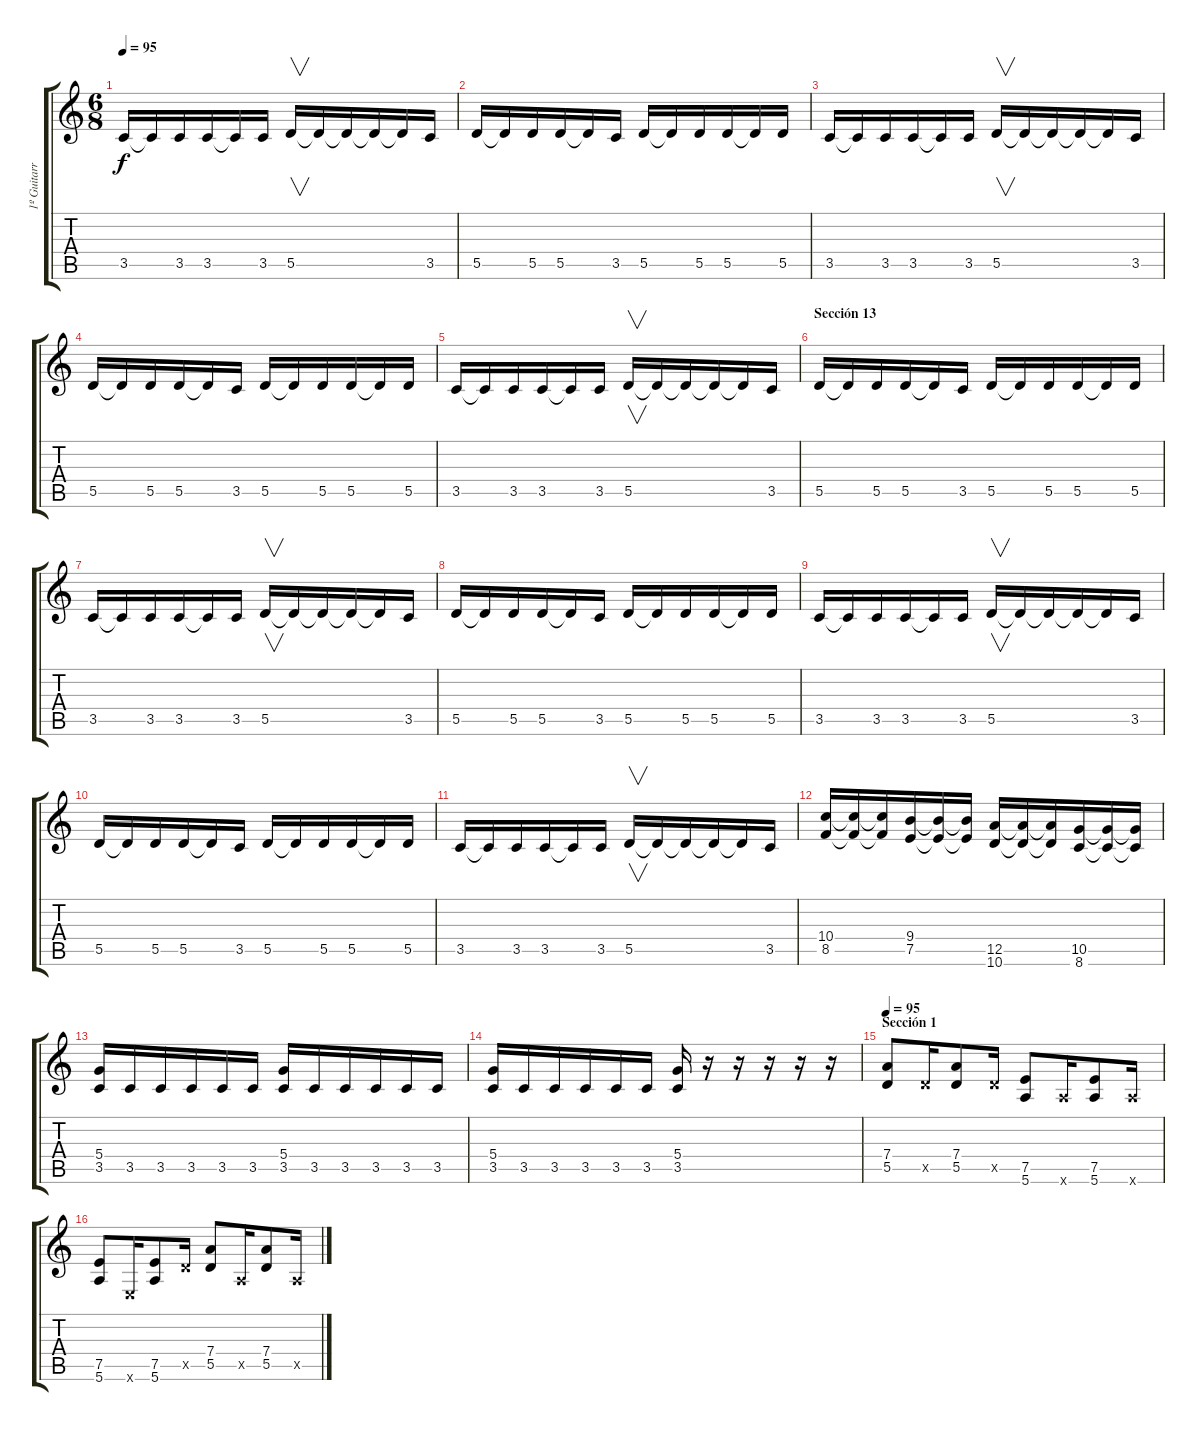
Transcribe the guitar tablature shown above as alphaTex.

\track ("1º Guitarra" "1º Guitarr") {instrument overdrivenguitar}
\staff {score tabs}
\tuning (E4 B3 G3 D3 A2 E2) {hide}
\ts (6 8)
\tempo 95
\clef g2
\ks c
3.5.16{dy f} 3.5{t}.16 3.5.16 3.5.16 3.5{t}.16 3.5.16 5.5.16{v} 5.5{t}.16 5.5{t}.16 5.5{t}.16 5.5{t}.16 3.5.16 |
5.5.16 5.5{t}.16 5.5.16 5.5.16 5.5{t}.16 3.5.16 5.5.16 5.5{t}.16 5.5.16 5.5.16 5.5{t}.16 5.5.16 |
3.5.16 3.5{t}.16 3.5.16 3.5.16 3.5{t}.16 3.5.16 5.5.16{v} 5.5{t}.16 5.5{t}.16 5.5{t}.16 5.5{t}.16 3.5.16 |
5.5.16 5.5{t}.16 5.5.16 5.5.16 5.5{t}.16 3.5.16 5.5.16 5.5{t}.16 5.5.16 5.5.16 5.5{t}.16 5.5.16 |
3.5.16 3.5{t}.16 3.5.16 3.5.16 3.5{t}.16 3.5.16 5.5.16{v} 5.5{t}.16 5.5{t}.16 5.5{t}.16 5.5{t}.16 3.5.16 |
\section ("" "Sección 13")
5.5.16 5.5{t}.16 5.5.16 5.5.16 5.5{t}.16 3.5.16 5.5.16 5.5{t}.16 5.5.16 5.5.16 5.5{t}.16 5.5.16 |
3.5.16 3.5{t}.16 3.5.16 3.5.16 3.5{t}.16 3.5.16 5.5.16{v} 5.5{t}.16 5.5{t}.16 5.5{t}.16 5.5{t}.16 3.5.16 |
5.5.16 5.5{t}.16 5.5.16 5.5.16 5.5{t}.16 3.5.16 5.5.16 5.5{t}.16 5.5.16 5.5.16 5.5{t}.16 5.5.16 |
3.5.16 3.5{t}.16 3.5.16 3.5.16 3.5{t}.16 3.5.16 5.5.16{v} 5.5{t}.16 5.5{t}.16 5.5{t}.16 5.5{t}.16 3.5.16 |
5.5.16 5.5{t}.16 5.5.16 5.5.16 5.5{t}.16 3.5.16 5.5.16 5.5{t}.16 5.5.16 5.5.16 5.5{t}.16 5.5.16 |
3.5.16 3.5{t}.16 3.5.16 3.5.16 3.5{t}.16 3.5.16 5.5.16{v} 5.5{t}.16 5.5{t}.16 5.5{t}.16 5.5{t}.16 3.5.16 |
(10.4 8.5).16 (10.4{t} 8.5{t}).16 (10.4{t} 8.5{t}).16 (9.4 7.5).16 (9.4{t} 7.5{t}).16 (9.4{t} 7.5{t}).16 (12.5 10.6).16 (12.5{t} 10.6{t}).16 (12.5{t} 10.6{t}).16 (10.5 8.6).16 (10.5{t} 8.6{t}).16 (10.5{t} 8.6{t}).16 |
(5.4 3.5).16 3.5.16 3.5.16 3.5.16 3.5.16 3.5.16 (5.4 3.5).16 3.5.16 3.5.16 3.5.16 3.5.16 3.5.16 |
(5.4 3.5).16 3.5.16 3.5.16 3.5.16 3.5.16 3.5.16 (5.4 3.5).16 r.16 r.16 r.16 r.16 r.16 |
\section ("" "Sección 1")
\tempo 95
(7.4 5.5).8{instrument overdrivenguitar} 5.5{x}.16 (7.4 5.5).8 5.5{x}.16 (7.5 5.6).8 5.6{x}.16 (7.5 5.6).8 5.6{x}.16 |
(7.5 5.6).8{instrument overdrivenguitar} 0.6{x}.16 (7.5 5.6).8 5.5{x}.16 (7.4 5.5).8 0.5{x}.16 (7.4 5.5).8 0.5{x}.16
